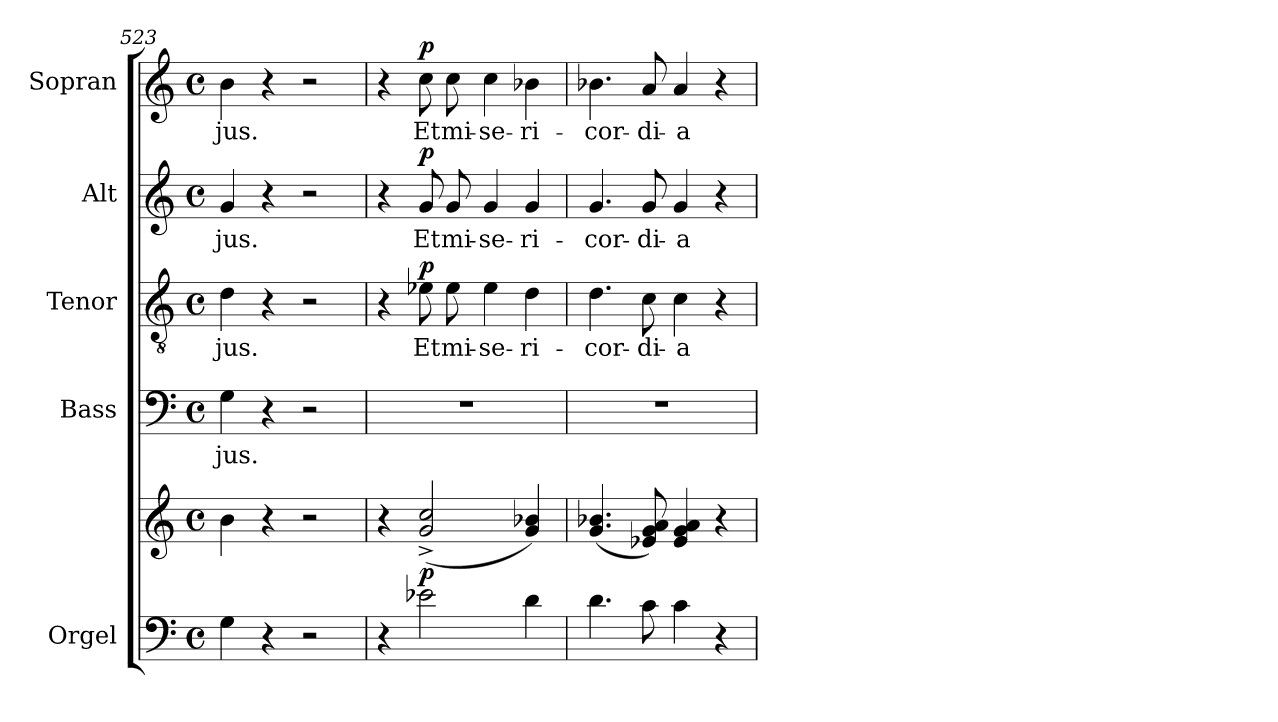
**kern	**kern	**dynam	**kern	**text	**kern	**text	**dynam	**kern	**text	**dynam	**kern	**text	**dynam
*part5	*part5	*part5	*part4	*part4	*part3	*part3	*part3	*part2	*part2	*part2	*part1	*part1	*part1
*staff6	*staff5	*staff5/6	*staff4	*staff4	*staff3	*staff3	*staff3	*staff2	*staff2	*staff2	*staff1	*staff1	*staff1
*I"Orgel	*	*	*I"Bass	*	*I"Tenor	*	*	*I"Alt	*	*	*I"Sopran	*	*
*I'Org.	*	*	*I'B.	*	*I'T.	*	*	*I'A.	*	*	*I'S.	*	*
*clefF4	*clefG2	*	*clefF4	*	*clefGv2	*	*	*clefG2	*	*	*clefG2	*	*
*k[]	*k[]	*	*k[]	*	*k[]	*	*	*k[]	*	*	*k[]	*	*
*C:	*C:	*	*C:	*	*C:	*	*	*C:	*	*	*C:	*	*
*M4/4	*M4/4	*	*M4/4	*	*M4/4	*	*	*M4/4	*	*	*M4/4	*	*
*met(c)	*met(c)	*	*met(c)	*	*met(c)	*	*	*met(c)	*	*	*met(c)	*	*
=523	=523	=523	=523	=523	=523	=523	=523	=523	=523	=523	=523	=523	=523
!	!	!	!	!LO:LY:b	!	!LO:LY:b	!	!	!LO:LY:b	!	!	!LO:LY:b	!
4G\	4b\	.	4G\	-jus.	4d\	-jus.	.	4g/	-jus.	.	4b\	-jus.	.
4r	4r	.	4r	.	4r	.	.	4r	.	.	4r	.	.
2r	2r	.	2r	.	2r	.	.	2r	.	.	2r	.	.
!!LO:PB:g=z
=524	=524	=524	=524	=524	=524	=524	=524	=524	=524	=524	=524	=524	=524
4r	4r	.	1r	.	4r	.	.	4r	.	.	4r	.	.
!	!	!LO:DY:b	!	!	!	!LO:LY:b	!LO:DY:a	!	!LO:LY:b	!LO:DY:a	!	!LO:LY:b	!LO:DY:a
2e-X\	(<2g/^< 2cc/^<	p	.	.	8e-X\	Et	p	8g/	Et	p	8cc\	Et	p
!	!	!	!	!	!	!LO:LY:b	!	!	!LO:LY:b	!	!	!LO:LY:b	!
.	.	.	.	.	8e-\	mi-	.	8g/	mi-	.	8cc\	mi-	.
!	!	!	!	!	!	!LO:LY:b	!	!	!LO:LY:b	!	!	!LO:LY:b	!
.	.	.	.	.	4e-\	-se-	.	4g/	-se-	.	4cc\	-se-	.
!	!	!	!	!	!	!LO:LY:b	!	!	!LO:LY:b	!	!	!LO:LY:b	!
4d\	4g/ 4b-X/)	.	.	.	4d\	-ri-	.	4g/	-ri-	.	4b-X\	-ri-	.
=525	=525	=525	=525	=525	=525	=525	=525	=525	=525	=525	=525	=525	=525
!	!	!	!	!	!	!LO:LY:b	!	!	!LO:LY:b	!	!	!LO:LY:b	!
4.d\	(<4.g/ 4.b-X/	.	1r	.	4.d\	-cor-	.	4.g/	-cor-	.	4.b-X\	-cor-	.
!	!	!	!	!	!	!LO:LY:b	!	!	!LO:LY:b	!	!	!LO:LY:b	!
8c\	8e-X/ 8g/ 8a/)	.	.	.	8c\	-di-	.	8g/	-di-	.	8a/	-di-	.
!	!	!	!	!	!	!LO:LY:b	!	!	!LO:LY:b	!	!	!LO:LY:b	!
4c\	4e-/ 4g/ 4a/	.	.	.	4c\	-a	.	4g/	-a	.	4a/	-a	.
4r	4r	.	.	.	4r	.	.	4r	.	.	4r	.	.
=	=	=	=	=	=	=	=	=	=	=	=	=	=
*-	*-	*-	*-	*-	*-	*-	*-	*-	*-	*-	*-	*-	*-
